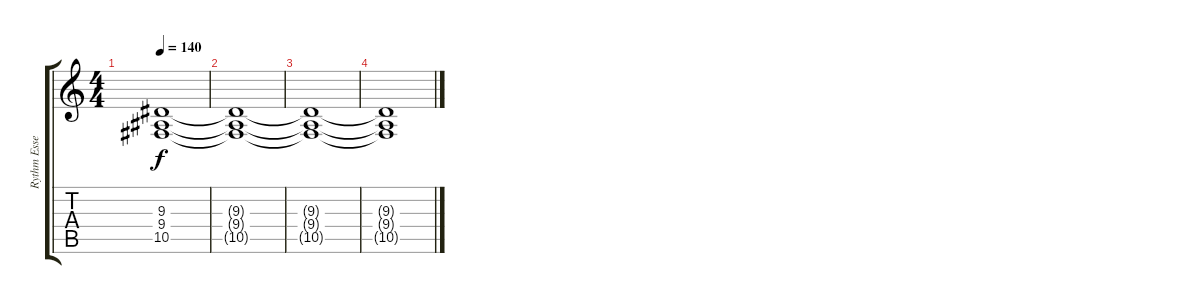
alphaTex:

\track ("Rythm Essemble (Everton)" "Rythm Esse") {instrument stringensemble2}
\staff {score tabs}
\tuning (Eb4 Bb3 Gb3 Db3 Ab2 Eb2) {hide}
\ts (4 4)
\tempo 140
\clef g2
\ks c
(9.3{t} 9.4{t} 10.5{t}).1{dy f volume 0} |
(9.3{t} 9.4{t} 10.5{t}).1 |
(9.3{t} 9.4{t} 10.5{t}).1 |
(9.3{t} 9.4{t} 10.5{t}).1
